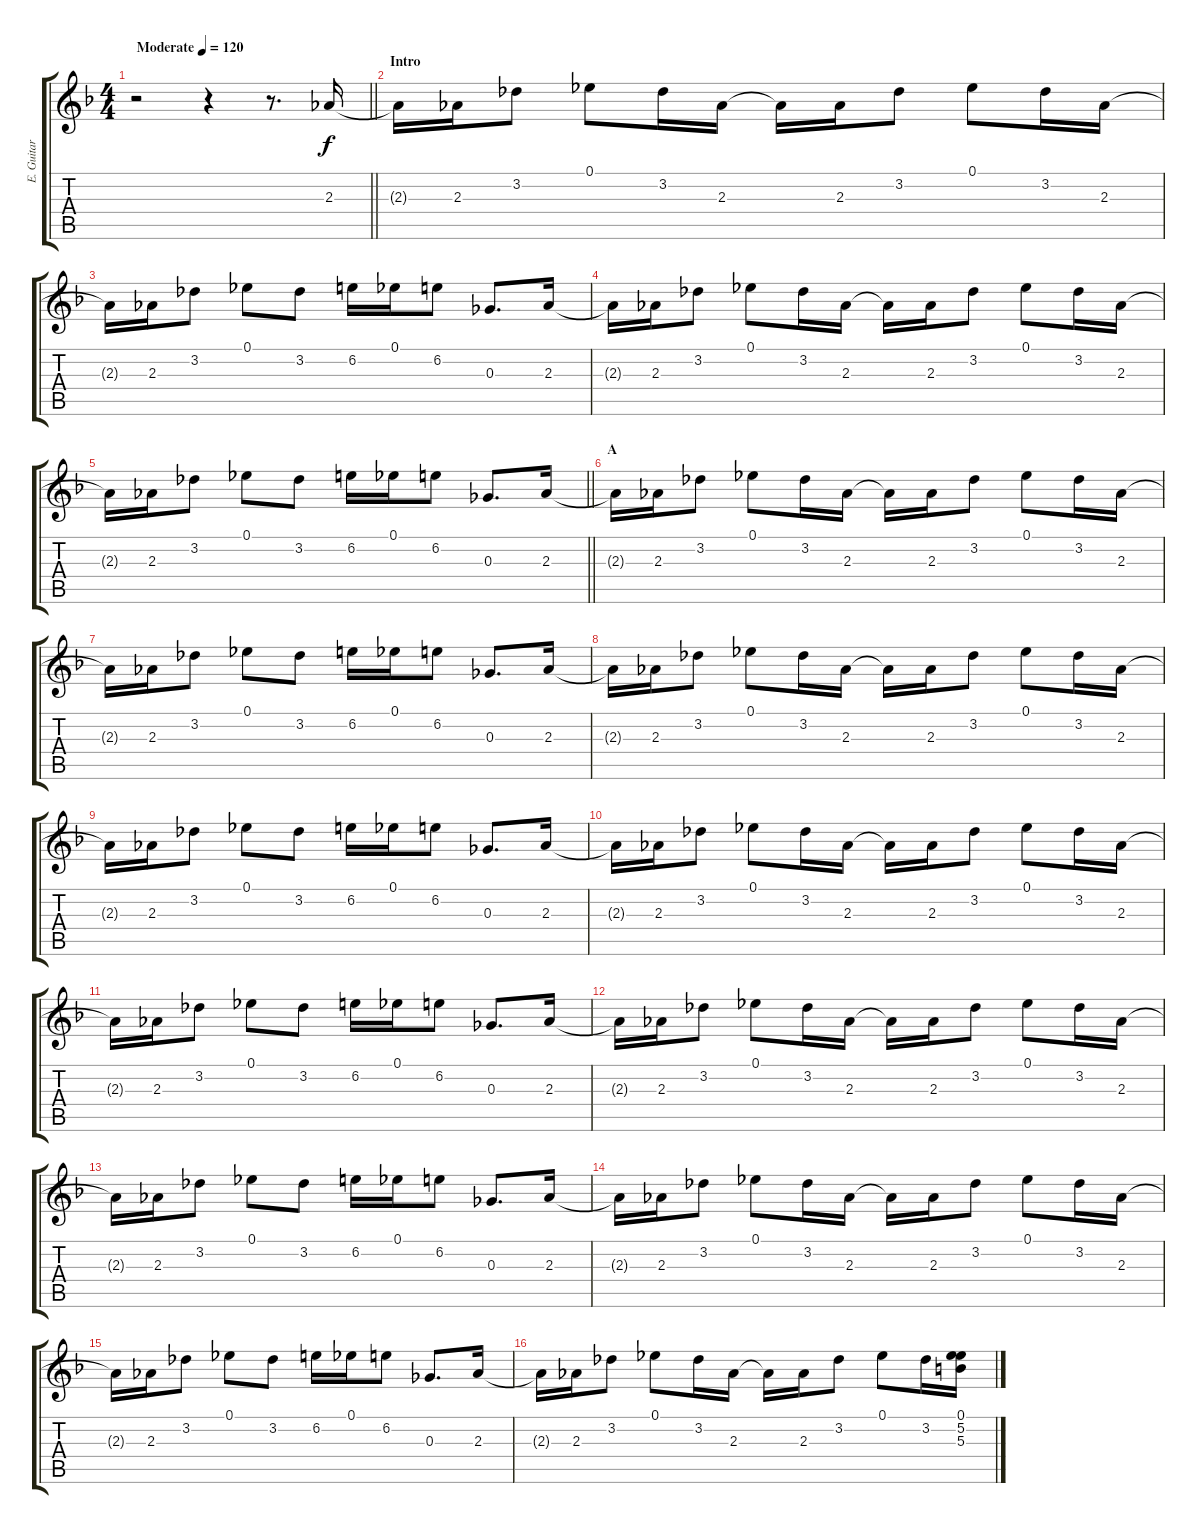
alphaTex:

\track ("E. Guitar II" "E. Guitar ") {instrument distortionguitar}
\staff {score tabs}
\tuning (Eb4 Bb3 Gb3 Db3 Ab2 Db2) {hide}
\ts (4 4)
\tempo (120 "Moderate")
\clef g2
\barLineRight lightlight
\ks f
r.2{dy f instrument distortionguitar} r.4 r.8{d} 2.3.16 |
\section ("" "Intro")
2.3{t}.16 2.3.16 3.2.8 0.1.8 3.2.16 2.3.16 2.3{t}.16 2.3.16 3.2.8 0.1.8 3.2.16 2.3.16 |
2.3{t}.16 2.3.16 3.2.8 0.1.8 3.2.8 6.2.16 0.1.16 6.2.8 0.3.8{d} 2.3.16 |
2.3{t}.16 2.3.16 3.2.8 0.1.8 3.2.16 2.3.16 2.3{t}.16 2.3.16 3.2.8 0.1.8 3.2.16 2.3.16 |
\barLineRight lightlight
2.3{t}.16 2.3.16 3.2.8 0.1.8 3.2.8 6.2.16 0.1.16 6.2.8 0.3.8{d} 2.3.16 |
\section ("" "A")
2.3{t}.16 2.3.16 3.2.8 0.1.8 3.2.16 2.3.16 2.3{t}.16 2.3.16 3.2.8 0.1.8 3.2.16 2.3.16 |
2.3{t}.16 2.3.16 3.2.8 0.1.8 3.2.8 6.2.16 0.1.16 6.2.8 0.3.8{d} 2.3.16 |
2.3{t}.16 2.3.16 3.2.8 0.1.8 3.2.16 2.3.16 2.3{t}.16 2.3.16 3.2.8 0.1.8 3.2.16 2.3.16 |
2.3{t}.16 2.3.16 3.2.8 0.1.8 3.2.8 6.2.16 0.1.16 6.2.8 0.3.8{d} 2.3.16 |
2.3{t}.16 2.3.16 3.2.8 0.1.8 3.2.16 2.3.16 2.3{t}.16 2.3.16 3.2.8 0.1.8 3.2.16 2.3.16 |
2.3{t}.16 2.3.16 3.2.8 0.1.8 3.2.8 6.2.16 0.1.16 6.2.8 0.3.8{d} 2.3.16 |
2.3{t}.16 2.3.16 3.2.8 0.1.8 3.2.16 2.3.16 2.3{t}.16 2.3.16 3.2.8 0.1.8 3.2.16 2.3.16 |
2.3{t}.16 2.3.16 3.2.8 0.1.8 3.2.8 6.2.16 0.1.16 6.2.8 0.3.8{d} 2.3.16 |
2.3{t}.16 2.3.16 3.2.8 0.1.8 3.2.16 2.3.16 2.3{t}.16 2.3.16 3.2.8 0.1.8 3.2.16 2.3.16 |
2.3{t}.16 2.3.16 3.2.8 0.1.8 3.2.8 6.2.16 0.1.16 6.2.8 0.3.8{d} 2.3.16 |
2.3{t}.16 2.3.16 3.2.8 0.1.8 3.2.16 2.3.16 2.3{t}.16 2.3.16 3.2.8 0.1.8 3.2.16 (0.1 5.2 5.3).16
